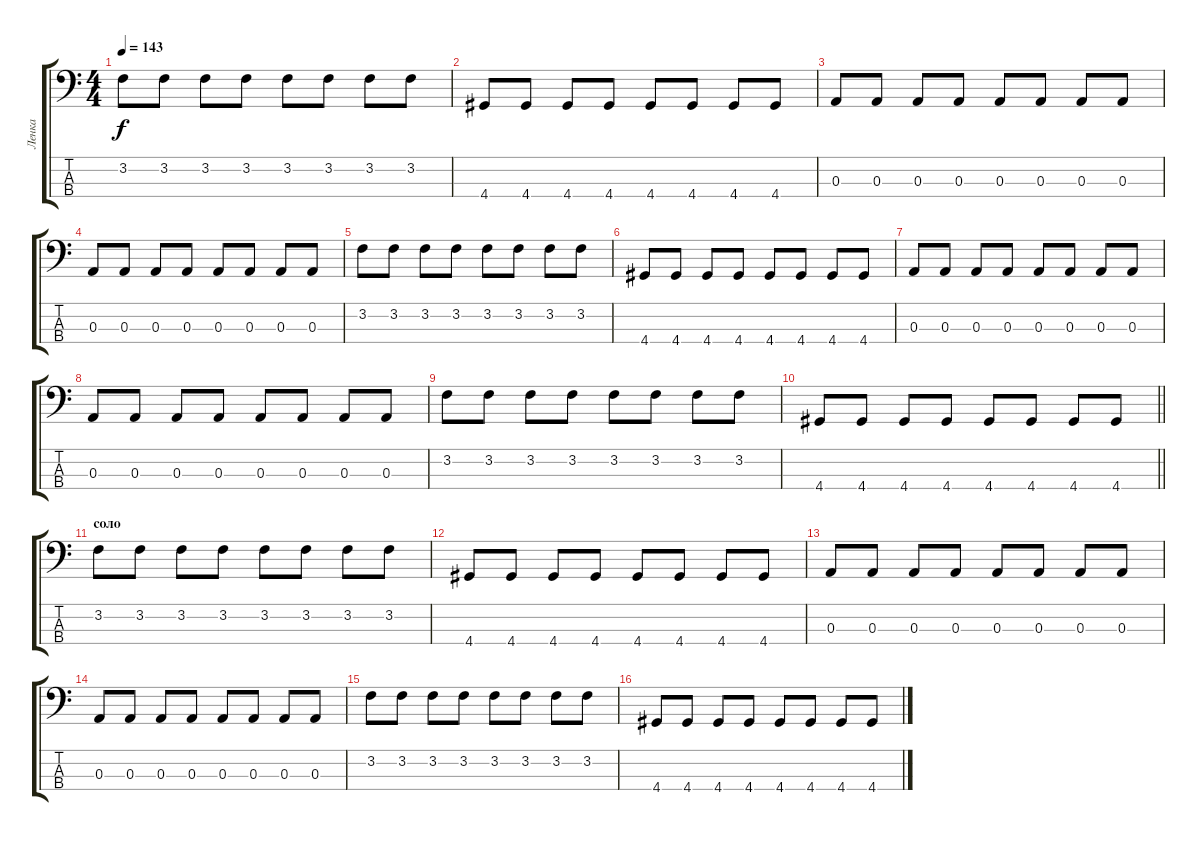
\track ("Ленка" "Ленка") {instrument electricbassfinger}
\staff {score tabs}
\tuning (G2 D2 A1 E1) {hide}
\ts (4 4)
\tempo 143
\clef f4
\ks c
3.2.8{dy f} 3.2.8 3.2.8 3.2.8 3.2.8 3.2.8 3.2.8 3.2.8 |
4.4.8 4.4.8 4.4.8 4.4.8 4.4.8 4.4.8 4.4.8 4.4.8 |
0.3.8 0.3.8 0.3.8 0.3.8 0.3.8 0.3.8 0.3.8 0.3.8 |
0.3.8 0.3.8 0.3.8 0.3.8 0.3.8 0.3.8 0.3.8 0.3.8 |
3.2.8 3.2.8 3.2.8 3.2.8 3.2.8 3.2.8 3.2.8 3.2.8 |
4.4.8 4.4.8 4.4.8 4.4.8 4.4.8 4.4.8 4.4.8 4.4.8 |
0.3.8 0.3.8 0.3.8 0.3.8 0.3.8 0.3.8 0.3.8 0.3.8 |
0.3.8 0.3.8 0.3.8 0.3.8 0.3.8 0.3.8 0.3.8 0.3.8 |
3.2.8 3.2.8 3.2.8 3.2.8 3.2.8 3.2.8 3.2.8 3.2.8 |
\barLineRight lightlight
4.4.8 4.4.8 4.4.8 4.4.8 4.4.8 4.4.8 4.4.8 4.4.8 |
\section ("" "соло")
3.2.8 3.2.8 3.2.8 3.2.8 3.2.8 3.2.8 3.2.8 3.2.8 |
4.4.8 4.4.8 4.4.8 4.4.8 4.4.8 4.4.8 4.4.8 4.4.8 |
0.3.8 0.3.8 0.3.8 0.3.8 0.3.8 0.3.8 0.3.8 0.3.8 |
0.3.8 0.3.8 0.3.8 0.3.8 0.3.8 0.3.8 0.3.8 0.3.8 |
3.2.8 3.2.8 3.2.8 3.2.8 3.2.8 3.2.8 3.2.8 3.2.8 |
4.4.8 4.4.8 4.4.8 4.4.8 4.4.8 4.4.8 4.4.8 4.4.8
